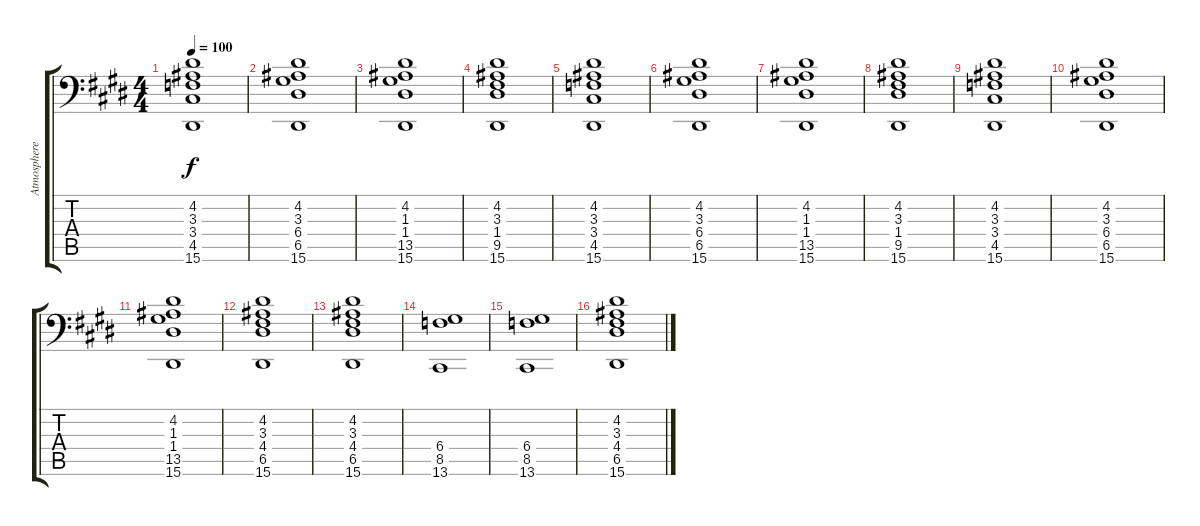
\track ("Atmosphere" "Atmosphere") {instrument synthstrings1}
\staff {score tabs}
\tuning (E4 B3 G3 D3 A2 C1) {hide}
\ts (4 4)
\tempo 100
\clef f4
\ks e
(4.2 3.3 3.4 4.5 15.6).1{dy f} |
(4.2 3.3 6.4 6.5 15.6).1 |
(4.2 1.3 1.4 13.5 15.6).1 |
(4.2 3.3 1.4 9.5 15.6).1 |
(4.2 3.3 3.4 4.5 15.6).1 |
(4.2 3.3 6.4 6.5 15.6).1 |
(4.2 1.3 1.4 13.5 15.6).1 |
(4.2 3.3 1.4 9.5 15.6).1 |
(4.2 3.3 3.4 4.5 15.6).1 |
(4.2 3.3 6.4 6.5 15.6).1 |
(4.2 1.3 1.4 13.5 15.6).1 |
(4.2 3.3 4.4 6.5 15.6).1 |
(4.2 3.3 4.4 6.5 15.6).1 |
(6.4 8.5 13.6).1 |
(6.4 8.5 13.6).1 |
(4.2 3.3 4.4 6.5 15.6).1
